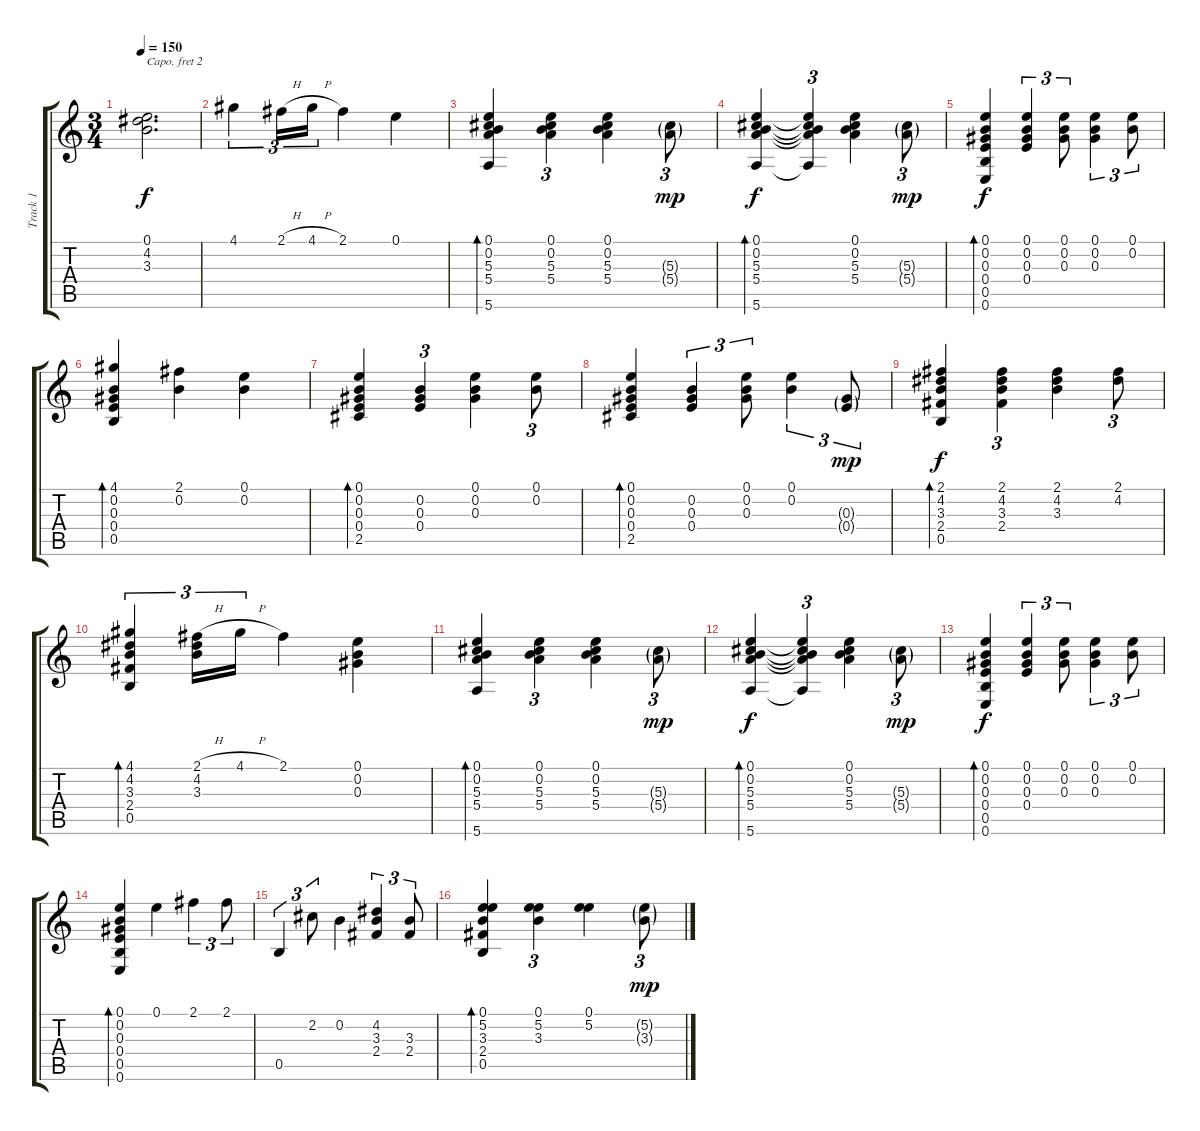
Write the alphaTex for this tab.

\track ("Track 1" "Track 1") {instrument acousticguitarsteel}
\staff {score tabs}
\capo 2
\tuning (D4 A3 Gb3 D3 A2 D2) {hide}
\ts (3 4)
\tempo 150
\clef g2
\ks c
(0.1 4.2 3.3).2{d dy f} |
4.1.4{tu (3 2)} 2.1{h}.16{tu (3 2)} 4.1{h}.16{tu (3 2)} 2.1.4 0.1.4 |
(0.1 0.2 5.3 5.4 5.6).4{bd 120} (0.1 0.2 5.3 5.4).4{tu (3 2)} (0.1 0.2 5.3 5.4).4 (5.3{g} 5.4{g}).8{tu (3 2) dy mp} |
(0.1 0.2 5.3 5.4 5.6).4{bd 120 dy f} (0.1{t} 0.2{t} 5.3{t} 5.4{t} 5.6{t}).4{tu (3 2)} (0.1 0.2 5.3 5.4).4 (5.3{g} 5.4{g}).8{tu (3 2) dy mp} |
(0.1 0.2 0.3 0.4 0.5 0.6).4{bd 120 dy f} (0.1 0.2 0.3 0.4).4{tu (3 2)} (0.1 0.2 0.3).8{tu (3 2)} (0.1 0.2 0.3).4{tu (3 2)} (0.1 0.2).8{tu (3 2)} |
(4.1 0.2 0.3 0.4 0.5).4{bd 120} (2.1 0.2).4 (0.1 0.2).4 |
(0.1 0.2 0.3 0.4 2.5).4{bd 120} (0.2 0.3 0.4).4{tu (3 2)} (0.1 0.2 0.3).4 (0.1 0.2).8{tu (3 2)} |
(0.1 0.2 0.3 0.4 2.5).4{bd 120} (0.2 0.3 0.4).4{tu (3 2)} (0.1 0.2 0.3).8{tu (3 2)} (0.1 0.2).4{tu (3 2)} (0.3{g} 0.4{g}).8{tu (3 2) dy mp} |
(2.1 4.2 3.3 2.4 0.5).4{bd 120 dy f} (2.1 4.2 3.3 2.4).4{tu (3 2)} (2.1 4.2 3.3).4 (2.1 4.2).8{tu (3 2)} |
(4.1 4.2 3.3 2.4 0.5).4{tu (3 2) bd 120} (2.1{h} 4.2 3.3).16{tu (3 2)} 4.1{h}.16{tu (3 2)} 2.1.4 (0.1 0.2 0.3).4 |
(0.1 0.2 5.3 5.4 5.6).4{bd 120} (0.1 0.2 5.3 5.4).4{tu (3 2)} (0.1 0.2 5.3 5.4).4 (5.3{g} 5.4{g}).8{tu (3 2) dy mp} |
(0.1 0.2 5.3 5.4 5.6).4{bd 120 dy f} (0.1{t} 0.2{t} 5.3{t} 5.4{t} 5.6{t}).4{tu (3 2)} (0.1 0.2 5.3 5.4).4 (5.3{g} 5.4{g}).8{tu (3 2) dy mp} |
(0.1 0.2 0.3 0.4 0.5 0.6).4{bd 120 dy f} (0.1 0.2 0.3 0.4).4{tu (3 2)} (0.1 0.2 0.3).8{tu (3 2)} (0.1 0.2 0.3).4{tu (3 2)} (0.1 0.2).8{tu (3 2)} |
(0.1 0.2 0.3 0.4 0.5 0.6).4{bd 120} 0.1.4 2.1.4{tu (3 2)} 2.1.8{tu (3 2)} |
0.5.4{tu (3 2)} 2.2.8{tu (3 2)} 0.2.4 (4.2 3.3 2.4).4{tu (3 2)} (3.3 2.4).8{tu (3 2)} |
(0.1 5.2 3.3 2.4 0.5).4{bd 120} (0.1 5.2 3.3).4{tu (3 2)} (0.1 5.2).4 (5.2{g} 3.3{g}).8{tu (3 2) dy mp}
